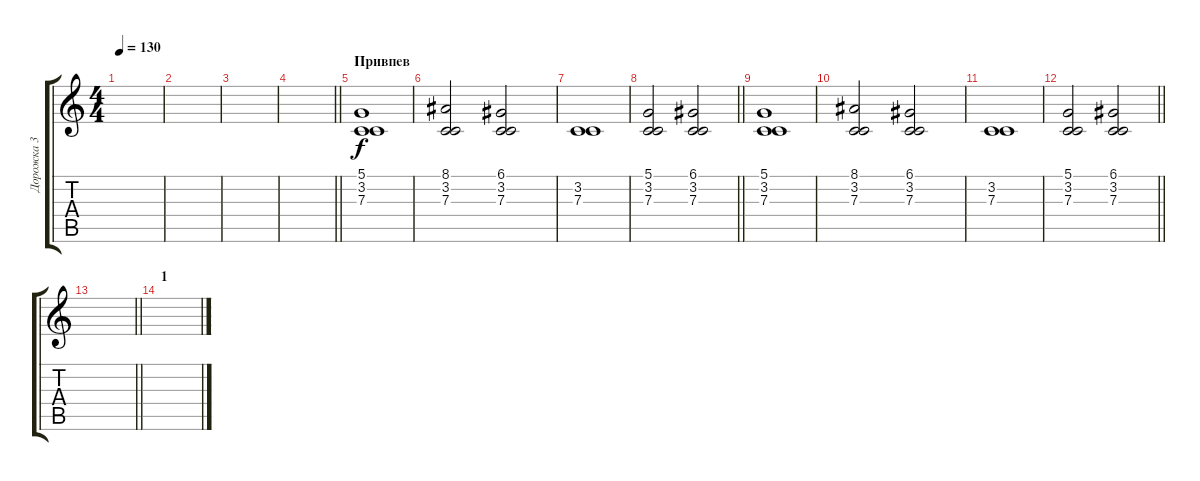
\track ("Дорожка 3" "Дорожка 3") {instrument stringensemble1}
\staff {score tabs}
\tuning (D4 A3 F3 C3 G2 C2) {hide}
\ts (4 4)
\tempo 130
\clef g2
\ks c
|
|
|
\barLineRight lightlight
|
\section ("" "Привпев")
(5.1 3.2 7.3).1 |
(8.1 3.2 7.3).2 (6.1 3.2 7.3).2 |
(3.2 7.3).1 |
\barLineRight lightlight
(5.1 3.2 7.3).2 (6.1 3.2 7.3).2 |
(5.1 3.2 7.3).1 |
(8.1 3.2 7.3).2 (6.1 3.2 7.3).2 |
(3.2 7.3).1 |
\barLineRight lightlight
(5.1 3.2 7.3).2 (6.1 3.2 7.3).2 |
\barLineRight lightlight
|
\section ("" "1")
